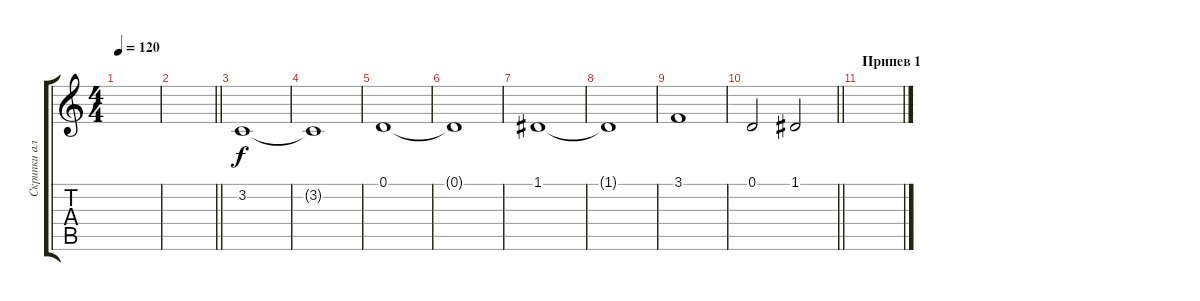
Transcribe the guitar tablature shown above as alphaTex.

\track ("Скрипки альтовые 1" "Скрипки ал") {instrument stringensemble1}
\staff {score tabs}
\tuning (D4 A3 F3 C3 G2 C2) {hide}
\ts (4 4)
\tempo 120
\clef g2
\ks c
|
\barLineRight lightlight
|
3.2.1{volume 10 instrument stringensemble1} |
3.2{t}.1 |
0.1.1 |
0.1{t}.1 |
1.1.1 |
1.1{t}.1 |
3.1.1 |
\barLineRight lightlight
0.1.2 1.1.2 |
\section ("" "Припев 1")
